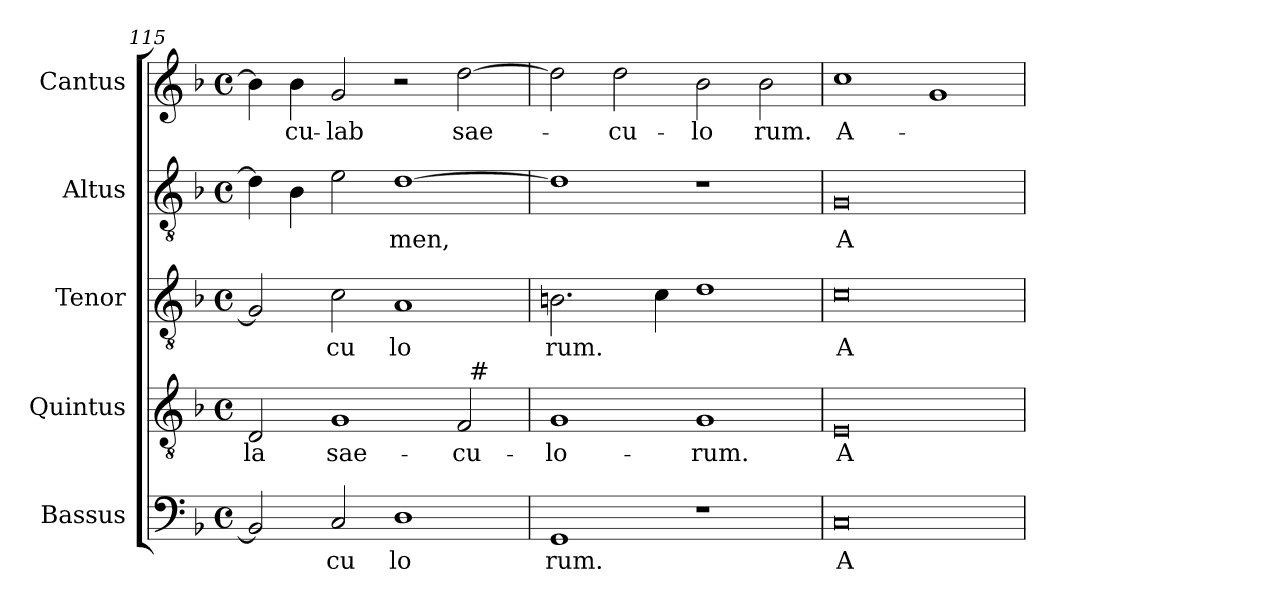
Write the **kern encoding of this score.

**kern	**text	**kern	**text	**kern	**text	**kern	**text	**kern	**text
*part5	*part5	*part4	*part4	*part3	*part3	*part2	*part2	*part1	*part1
*staff5	*staff5	*staff4	*staff4	*staff3	*staff3	*staff2	*staff2	*staff1	*staff1
*I"Bassus	*	*I"Quintus	*	*I"Tenor	*	*I"Altus	*	*I"Cantus	*
*clefF4	*	*clefGv2	*	*clefGv2	*	*clefGv2	*	*clefG2	*
*k[b-]	*	*k[b-]	*	*k[b-]	*	*k[b-]	*	*k[b-]	*
*F:	*	*F:	*	*F:	*	*F:	*	*F:	*
*M4/4	*	*M4/4	*	*M4/4	*	*M4/4	*	*M4/4	*
*met(c)	*	*met(c)	*	*met(c)	*	*met(c)	*	*met(c)	*
=115	=115	=115	=115	=115	=115	=115	=115	=115	=115
!	!	!	!LO:LY:b:cj	!	!	!	!	!	!
*	*	*^	*	*	*	*	*	*	*
2BB-/]	.	2D/	1ryy	-la	2G/]	.	4d\]	.	4b-\]	.
!	!	!	!	!	!	!	!	!	!	!LO:LY:b:cj
.	.	.	.	.	.	.	4B-\	.	4b-\	-cu-
!	!LO:LY:b:cj	!	!	!LO:LY:b:cj	!	!LO:LY:b:cj	!	!	!	!LO:LY:b:cj
2C/	cu	1G	.	sae-	2c\	cu	2e\	.	2g/	-lab
!	!LO:LY:b:cj	!	!	!	!	!LO:LY:b:cj	!	!LO:LY:b	!	!
1D	lo	.	2ryy	.	1A	lo	[>1d	men,	2r	.
!	!	!	!	!LO:LY:b:cj	!	!	!	!	!	!LO:LY:b
.	.	2F/	32ryy	-cu-	.	.	.	.	[>2dd\	sae-
!	!	!	!LO:TX:a:t=#	!	!	!	!	!	!	!
.	.	.	4...ryy	.	.	.	.	.	.	.
=116	=116	=116	=116	=116	=116	=116	=116	=116	=116	=116
!	!LO:LY:b:cj	!	!	!LO:LY:b:cj	!	!LO:LY:b	!	!	!	!
*	*	*v	*v	*	*	*	*	*	*	*
1GG	rum.	1G	-lo-	2.Bn\	rum.	1d]	.	2dd\]	.
!	!	!	!	!	!	!	!	!	!LO:LY:b:cj
.	.	.	.	.	.	.	.	2dd\	-cu-
.	.	.	.	4c\	.	.	.	.	.
!	!	!	!LO:LY:b:cj	!	!	!	!	!	!LO:LY:b:cj
1r	.	1G	-rum.	1d	.	1r	.	2b-\	-lo
!	!	!	!	!	!	!	!	!	!LO:LY:b:cj
.	.	.	.	.	.	.	.	2b-\	rum.
=117	=117	=117	=117	=117	=117	=117	=117	=117	=117
!	!LO:LY:b:cj	!	!LO:LY:b:cj	!	!LO:LY:b:cj	!	!LO:LY:b:cj	!	!LO:LY:b:cj
0C	A	0E	A-	0c	A	0G	A	1cc	A-
.	.	.	.	.	.	.	.	1g	.
=	=	=	=	=	=	=	=	=	=
*-	*-	*-	*-	*-	*-	*-	*-	*-	*-
